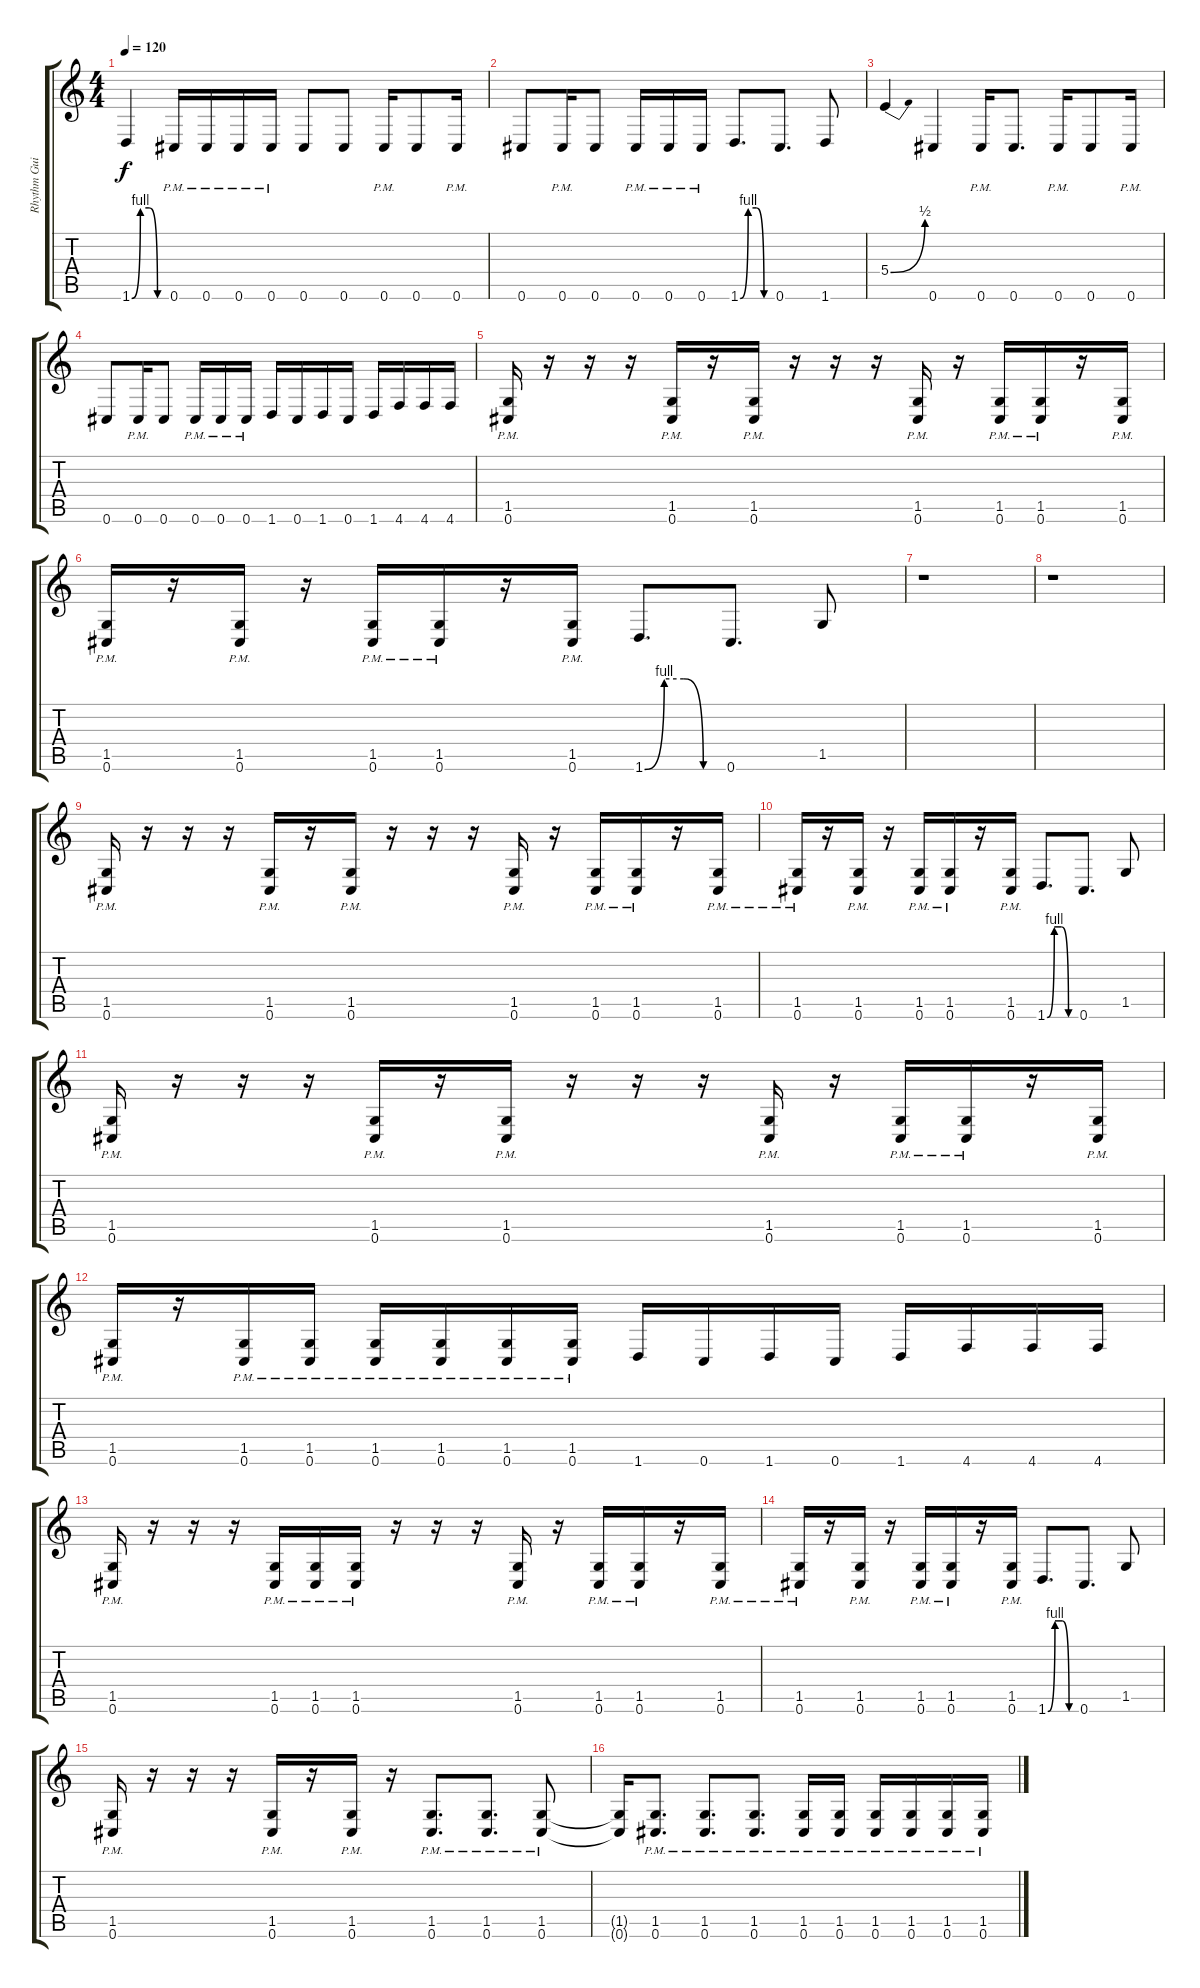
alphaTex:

\track ("Rhythm Guitar 1" "Rhythm Gui") {instrument distortionguitar}
\staff {score tabs}
\tuning (Db4 Ab3 E3 B2 Gb2 Db2) {hide}
\ts (4 4)
\tempo 120
\clef g2
\ks c
1.6{be (custom 0 0 15 4 30 4 45 0 60 0)}.4{dy f} 0.6{pm}.16 0.6{pm}.16 0.6{pm}.16 0.6{pm}.16 0.6.8 0.6.8 0.6{pm}.16 0.6.8 0.6{pm}.16 |
0.6.8 0.6{pm}.16 0.6.8 0.6{pm}.16 0.6{pm}.16 0.6{pm}.16 1.6{be (custom 0 0 15 4 30 4 45 0 60 0)}.8{d} 0.6.8{d} 1.6.8 |
5.4{be (bend 0 0 60 2)}.4 0.6.4 0.6{pm}.16 0.6.8{d} 0.6{pm}.16 0.6.8 0.6{pm}.16 |
0.6.8 0.6{pm}.16 0.6.8 0.6{pm}.16 0.6{pm}.16 0.6{pm}.16 1.6.16 0.6.16 1.6.16 0.6.16 1.6.16 4.6.16 4.6.16 4.6.16 |
(1.5{pm} 0.6{pm}).16 r.16 r.16 r.16 (1.5{pm} 0.6{pm}).16 r.16 (1.5{pm} 0.6{pm}).16 r.16 r.16 r.16 (1.5{pm} 0.6{pm}).16 r.16 (1.5{pm} 0.6{pm}).16 (1.5{pm} 0.6{pm}).16 r.16 (1.5{pm} 0.6{pm}).16 |
(1.5{pm} 0.6{pm}).16 r.16 (1.5{pm} 0.6{pm}).16 r.16 (1.5{pm} 0.6{pm}).16 (1.5{pm} 0.6{pm}).16 r.16 (1.5{pm} 0.6{pm}).16 1.6{be (custom 0 0 15 4 30 4 45 0 60 0)}.8{d} 0.6.8{d} 1.5.8 |
r.1 |
r.1 |
(1.5{pm} 0.6{pm}).16 r.16 r.16 r.16 (1.5{pm} 0.6{pm}).16 r.16 (1.5{pm} 0.6{pm}).16 r.16 r.16 r.16 (1.5{pm} 0.6{pm}).16 r.16 (1.5{pm} 0.6{pm}).16 (1.5{pm} 0.6{pm}).16 r.16 (1.5{pm} 0.6{pm}).16 |
(1.5{pm} 0.6{pm}).16 r.16 (1.5{pm} 0.6{pm}).16 r.16 (1.5{pm} 0.6{pm}).16 (1.5{pm} 0.6{pm}).16 r.16 (1.5{pm} 0.6{pm}).16 1.6{be (custom 0 0 15 4 30 4 45 0 60 0)}.8{d} 0.6.8{d} 1.5.8 |
(1.5{pm} 0.6{pm}).16 r.16 r.16 r.16 (1.5{pm} 0.6{pm}).16 r.16 (1.5{pm} 0.6{pm}).16 r.16 r.16 r.16 (1.5{pm} 0.6{pm}).16 r.16 (1.5{pm} 0.6{pm}).16 (1.5{pm} 0.6{pm}).16 r.16 (1.5{pm} 0.6{pm}).16 |
(1.5{pm} 0.6{pm}).16 r.16 (1.5{pm} 0.6{pm}).16 (1.5{pm} 0.6{pm}).16 (1.5{pm} 0.6{pm}).16 (1.5{pm} 0.6{pm}).16 (1.5{pm} 0.6{pm}).16 (1.5{pm} 0.6{pm}).16 1.6.16 0.6.16 1.6.16 0.6.16 1.6.16 4.6.16 4.6.16 4.6.16 |
(1.5{pm} 0.6{pm}).16 r.16 r.16 r.16 (1.5{pm} 0.6{pm}).16 (1.5{pm} 0.6{pm}).16 (1.5{pm} 0.6{pm}).16 r.16 r.16 r.16 (1.5{pm} 0.6{pm}).16 r.16 (1.5{pm} 0.6{pm}).16 (1.5{pm} 0.6{pm}).16 r.16 (1.5{pm} 0.6{pm}).16 |
(1.5{pm} 0.6{pm}).16 r.16 (1.5{pm} 0.6{pm}).16 r.16 (1.5{pm} 0.6{pm}).16 (1.5{pm} 0.6{pm}).16 r.16 (1.5{pm} 0.6{pm}).16 1.6{be (custom 0 0 15 4 30 4 45 0 60 0)}.8{d} 0.6.8{d} 1.5.8 |
(1.5{pm} 0.6{pm}).16 r.16 r.16 r.16 (1.5{pm} 0.6{pm}).16 r.16 (1.5{pm} 0.6{pm}).16 r.16 (1.5{pm} 0.6{pm}).8{d} (1.5{pm} 0.6{pm}).8{d} (1.5{pm} 0.6{pm}).8 |
(1.5{t} 0.6{t}).16 (1.5{pm} 0.6{pm}).8{d} (1.5{pm} 0.6{pm}).8{d} (1.5{pm} 0.6{pm}).8{d} (1.5{pm} 0.6{pm}).16 (1.5{pm} 0.6{pm}).16 (1.5{pm} 0.6{pm}).16 (1.5{pm} 0.6{pm}).16 (1.5{pm} 0.6{pm}).16 (1.5{pm} 0.6{pm}).16
